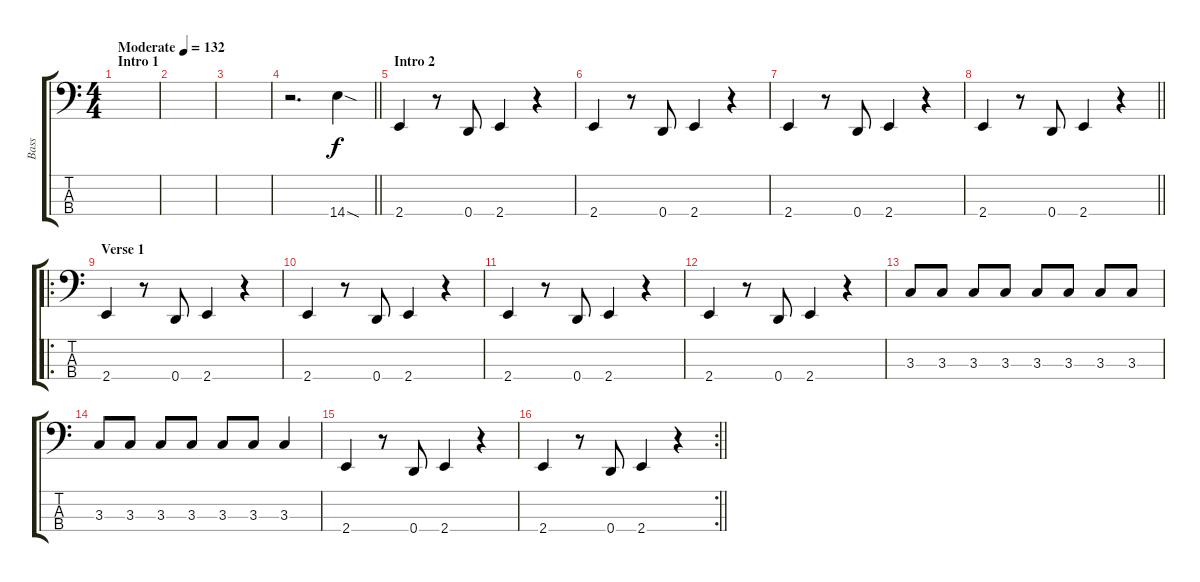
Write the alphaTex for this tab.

\track ("Bass" "Bass") {instrument electricbassfinger}
\staff {score tabs}
\tuning (G2 D2 A1 D1) {hide}
\ts (4 4)
\section ("" "Intro 1")
\tempo (132 "Moderate")
\clef f4
\ks c
|
|
|
\barLineRight lightlight
r.2{d} 14.4{sod}.4 |
\section ("" "Intro 2")
2.4.4 r.8 0.4.8 2.4.4 r.4 |
2.4.4 r.8 0.4.8 2.4.4 r.4 |
2.4.4 r.8 0.4.8 2.4.4 r.4 |
\barLineRight lightlight
2.4.4 r.8 0.4.8 2.4.4 r.4 |
\ro
\section ("" "Verse 1")
2.4.4 r.8 0.4.8 2.4.4 r.4 |
2.4.4 r.8 0.4.8 2.4.4 r.4 |
2.4.4 r.8 0.4.8 2.4.4 r.4 |
2.4.4 r.8 0.4.8 2.4.4 r.4 |
3.3.8 3.3.8 3.3.8 3.3.8 3.3.8 3.3.8 3.3.8 3.3.8 |
3.3.8 3.3.8 3.3.8 3.3.8 3.3.8 3.3.8 3.3.4 |
2.4.4 r.8 0.4.8 2.4.4 r.4 |
\rc 2
\barLineRight lightlight
2.4.4 r.8 0.4.8 2.4.4 r.4
